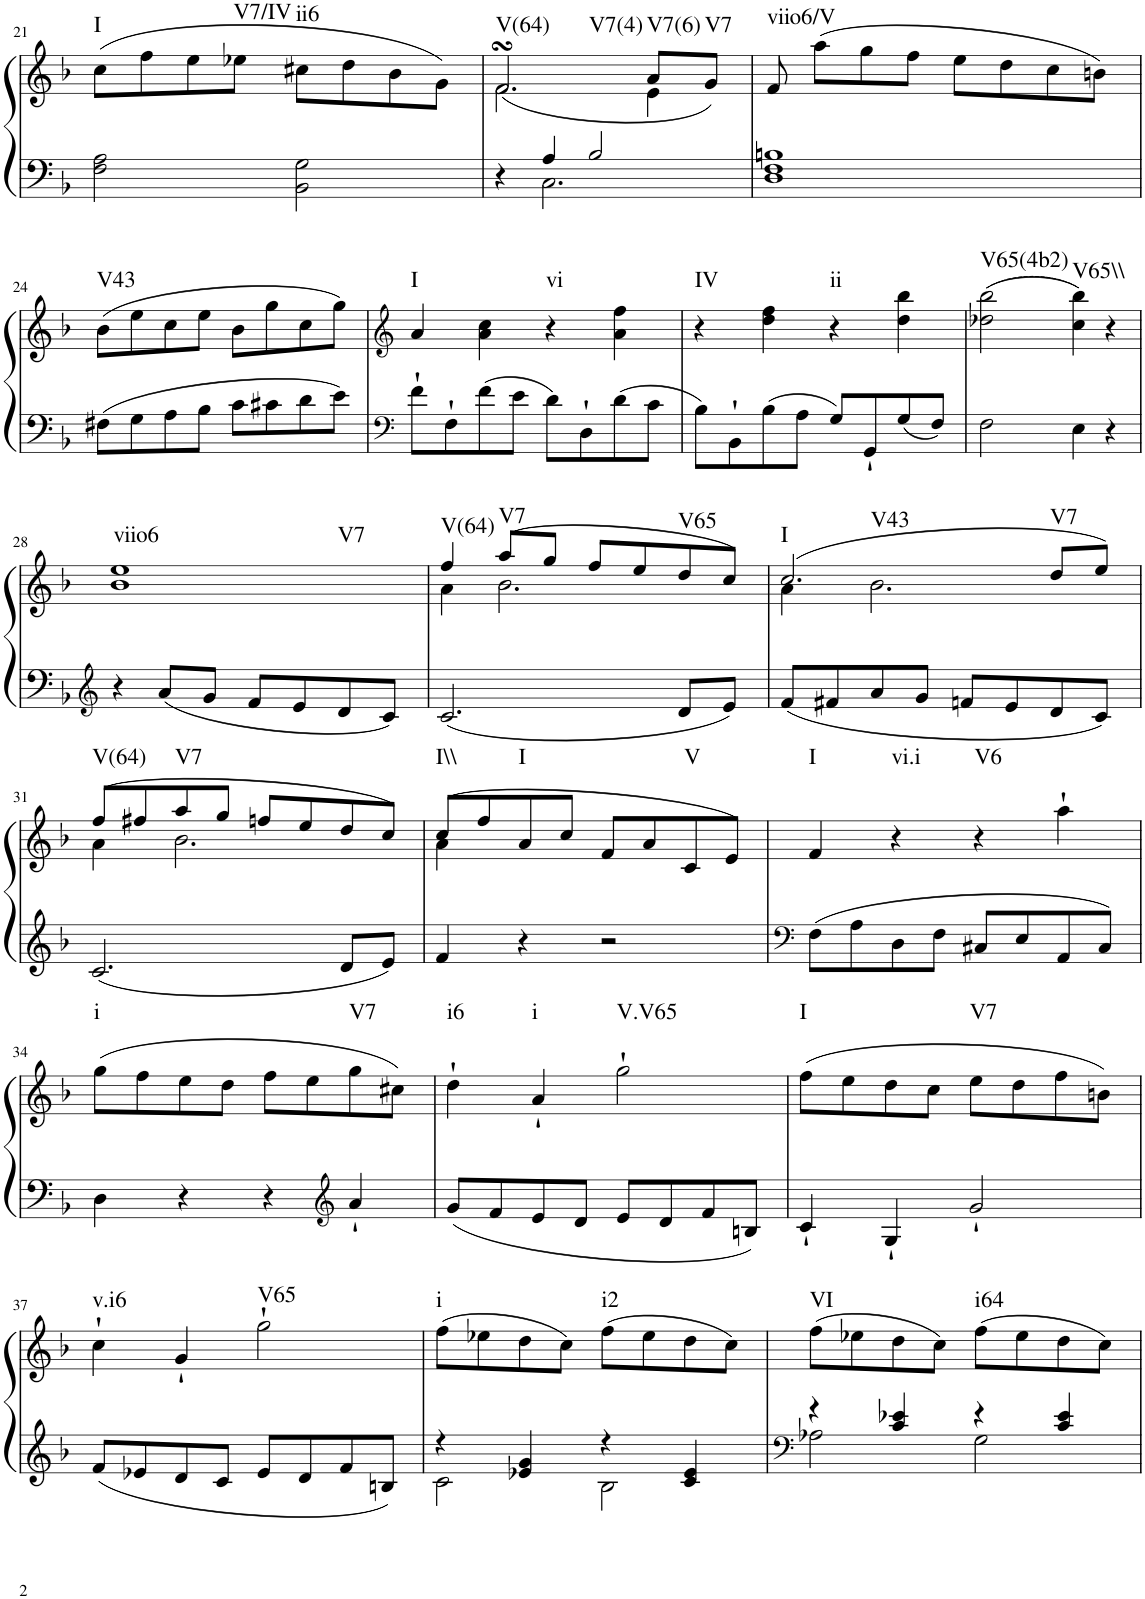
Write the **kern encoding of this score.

**kern	**kern	**harte
*part1	*part1	*part1
*staff2	*staff1	*
*I"unbenannt2	*	*
!!LO:PB:g=z
*clefF4	*clefG2	*
*k[b-]	*k[b-]	*
*M2/2	*M2/2	*
=21	=21	=21
!	!	!LO:H:kt=I
2F\ 2A\	(8cc\L	N
.	8ff\	.
.	8ee\	.
!	!	!LO:H:kt=V7/IV
.	8ee-X\J	N
!	!	!LO:H:kt=ii6
2BB-\ 2G\	8cc#X\L	N
.	8dd\	.
.	8b-\	.
.	8g\J)	.
=22	=22	=22
*^	*^	*
!	!	!	!	!LO:H:n=1:kt=V(64)
!	!	!	!	!LO:H:n=2:kt=V7(4)
4r	4ryy	2.fsSSs/	(2.f\	N N
4A/	2.C\	.	.	.
2B-/	.	.	.	.
!	!	!	!	!LO:H:kt=V7(6)
.	.	8a/L	4e\	N
!	!	!	!	!LO:H:kt=V7
.	.	(8g/J	.	N
*v	*v	*	*	*
*	*v	*v	*
=23	=23	=23
!	!	!LO:H:kt=viio6/V
1D 1F 1Bn	8f/	N
.	8aa\L	.
.	8gg\	.
.	8ff\J	.
.	8ee\L	.
.	8dd\	.
.	8cc\	.
.	8bn\J)	.
!!LO:LB:g=z
=24	=24	=24
!	!	!LO:H:kt=V43
8F#X\L	(8b-\L	N
8G\	8ee\	.
8A\	8cc\	.
8B-\J	8ee\J	.
8c\L	8b-\L	.
8c#X\	8gg\	.
8d\	8cc\	.
8e\J	8gg\J)	.
=25	=25	=25
*clefF4	*clefG2	*
!	!	!LO:H:kt=I
8f`\L	4a/	N
8F`\	.	.
8f\	4a\ 4cc\	.
8e\J	.	.
!	!	!LO:H:kt=vi
8d\L	4r	N
8D`\	.	.
8d\	4a\ 4ff\	.
8c\J	.	.
=26	=26	=26
!	!	!LO:H:kt=IV
8B-\L	4r	N
8BB-`\	.	.
8B-\	4dd\ 4ff\	.
8A\J	.	.
!	!	!LO:H:kt=ii
8G/L	4r	N
8GG`/	.	.
8G/	4dd\ 4bb-\	.
8F/J	.	.
=27	=27	=27
!	!	!LO:H:kt=V65(4b2)
2F\	((2dd-X\ 2bb-\	N
!	!	!LO:H:kt=V65\\
4E\	4cc\ 4bb-\))	N
4r	4r	.
!!LO:LB:g=z
=28	=28	=28
*clefG2	*	*
!	!	!LO:H:n=1:kt=viio6
!	!	!LO:H:n=2:kt=V7
4r	1b- 1ee	N N
8a/L	.	.
8g/J	.	.
8f/L	.	.
8e/	.	.
8d/	.	.
8c/J	.	.
=29	=29	=29
*	*^	*
!	!	!	!LO:H:kt=V(64)
2.c/	4ff/	4a\	N
!	!	!	!LO:H:kt=V7
.	(8aa/L	2.b-\	N
.	8gg/J	.	.
.	8ff/L	.	.
.	8ee/	.	.
!	!	!	!LO:H:kt=V65
8d/L	8dd/	.	N
8e/J	8cc/J)	.	.
=30	=30	=30	=30
!	!	!	!LO:H:n=1:kt=I
!	!	!	!LO:H:n=2:kt=V43
8f/L	(2.cc/	4a\	N N
8f#X/	.	.	.
8a/	.	2.b-\	.
8g/J	.	.	.
8fn/L	.	.	.
8e/	.	.	.
!	!	!	!LO:H:kt=V7
8d/	8dd/L	.	N
8c/J	8ee/J)	.	.
!!LO:LB:g=z	!!
=31	=31	=31	=31
!	!	!	!LO:H:kt=V(64)
2.c/	(8ff/L	4a\	N
.	8ff#X/	.	.
!	!	!	!LO:H:kt=V7
.	8aa/	2.b-\	N
.	8gg/J	.	.
.	8ffn/L	.	.
.	8ee/	.	.
8d/L	8dd/	.	.
8e/J	8cc/J)	.	.
=32	=32	=32	=32
!	!	!	!LO:H:kt=I\\
4f/	(8cc/L	4a\	N
.	8ff/	.	.
!	!	!	!LO:H:kt=I
4r	8a/	2.ryy	N
.	8cc/J	.	.
2r	8f/L	.	.
.	8a/	.	.
!	!	!	!LO:H:kt=V
.	8c/	.	N
.	8e/J)	.	.
*	*v	*v	*
=33	=33	=33
*clefF4	*	*
!	!	!LO:H:kt=I
8F\L	4f/	N
8A\	.	.
!	!	!LO:H:kt=vi.i
8D\	4r	N
8F\J	.	.
!	!	!LO:H:kt=V6
8C#X/L	4r	N
8E/	.	.
8AA/	4aa`\	.
8C#/J	.	.
!!LO:LB:g=z
=34	=34	=34
!	!	!LO:H:kt=i
4D\	(8gg\L	N
.	8ff\	.
4r	8ee\	.
.	8dd\J	.
4r	8ff\L	.
.	8ee\	.
*clefG2	*	*
!	!	!LO:H:kt=V7
4a`/	8gg\	N
.	8cc#X\J)	.
=35	=35	=35
!	!	!LO:H:kt=i6
8g/L	4dd`\	N
8f/	.	.
!	!	!LO:H:kt=i
8e/	4a`/	N
8d/J	.	.
!	!	!LO:H:kt=V.V65
8e/L	2gg`\	N
8d/	.	.
8f/	.	.
8Bn/J	.	.
=36	=36	=36
!	!	!LO:H:kt=I
4c`/	(8ff\L	N
.	8ee\	.
4G`/	8dd\	.
.	8cc\J	.
!	!	!LO:H:kt=V7
2g`/	8ee\L	N
.	8dd\	.
.	8ff\	.
.	8bn\J)	.
!!LO:LB:g=z
=37	=37	=37
!	!	!LO:H:kt=v.i6
8f/L	4cc`\	N
8e-X/	.	.
8d/	4g`/	.
8c/J	.	.
!	!	!LO:H:kt=V65
8e-/L	2gg`\	N
8d/	.	.
8f/	.	.
8Bn/J	.	.
=38	=38	=38
*^	*	*
!	!	!	!LO:H:kt=i
4r	2c\	(8ff\L	N
.	.	8ee-X\	.
4e-X/ 4g/	.	8dd\	.
.	.	8cc\J)	.
!	!	!	!LO:H:kt=i2
4r	2B-\	(8ff\L	N
.	.	8ee-\	.
4c/ 4e-/	.	8dd\	.
.	.	8cc\J)	.
=39	=39	=39	=39
*clefF4	*	*	*
!	!	!	!LO:H:kt=VI
4r	2A-X\	(8ff\L	N
.	.	8ee-X\	.
4c/ 4e-X/	.	8dd\	.
.	.	8cc\J)	.
!	!	!	!LO:H:kt=i64
4r	2G\	(8ff\L	N
.	.	8ee-\	.
4c/ 4e-/	.	8dd\	.
.	.	8cc\J)	.
*v	*v	*	*
=	=	=
*-	*-	*-
